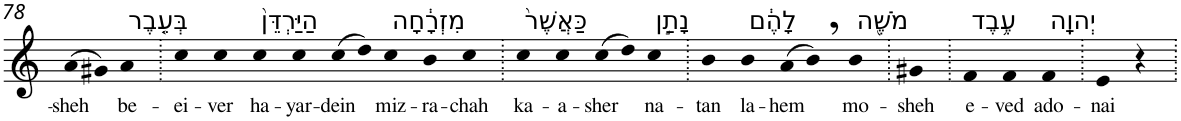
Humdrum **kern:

**kern	**text
*part1	*part1
*staff1	*staff1
*I"Piano	*
*I'Pno	*
!!LO:PB:g=z
*clefG2	*
*k[]	*
=78	=78
!	!LO:LY:b
(>8a	-sheh
8g#X)	.
!LO:TX:a:t=בְּעֵ֤בֶר	!
!	!LO:LY:b
4a	be-
=79.	=79.
!	!LO:LY:b
4cc	-ei-
!	!LO:LY:b
4cc	-ver
!LO:TX:a:t=הַיַּרְדֵּן֙	!
!	!LO:LY:b
4cc	ha-
!	!LO:LY:b
4cc	-yar-
!	!LO:LY:b
(>8cc	-dein
8dd)	.
!LO:TX:a:t=מִזְרָ֔חָה	!
!	!LO:LY:b
4cc	miz-
!	!LO:LY:b
4b	-ra-
!	!LO:LY:b
4cc	-chah
=80.	=80.
!LO:TX:a:t=כַּאֲשֶׁר֙	!
!	!LO:LY:b
4cc	ka-
!	!LO:LY:b
4cc	-a-
!	!LO:LY:b
(>8cc	-sher
8dd)	.
!LO:TX:a:t=נָתַ֣ן	!
!	!LO:LY:b
4cc	na-
=81.	=81.
!	!LO:LY:b
4b	-tan
!LO:TX:a:t=לָהֶ֔ם	!
!	!LO:LY:b
4b	la-
!	!LO:LY:b
(>8a	-hem
8b,)	.
!LO:TX:a:t=מֹשֶׁ֖ה	!
!	!LO:LY:b
4b	mo-
=82.	=82.
!	!LO:LY:b
4g#X	-sheh
=83.	=83.
!LO:TX:a:t=עֶ֥בֶד	!
!	!LO:LY:b
4f	e-
!	!LO:LY:b
4f	-ved
!LO:TX:a:t=יְהוָֽה	!
!	!LO:LY:b
4f	ado-
=84.	=84.
!	!LO:LY:b
4e	-nai
4r	.
=.	=.
*-	*-
